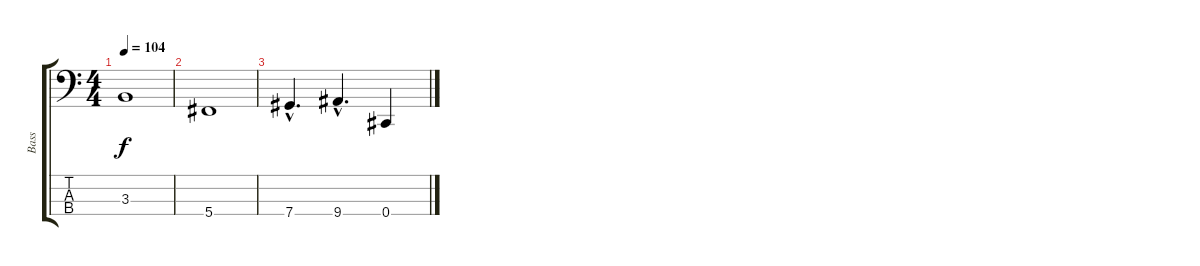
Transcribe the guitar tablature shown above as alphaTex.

\track ("Bass" "Bass") {instrument electricbassfinger}
\staff {score tabs}
\tuning (Gb2 Db2 Ab1 Db1) {hide}
\ts (4 4)
\tempo 104
\clef f4
\ks c
3.3.1{dy f} |
5.4.1 |
7.4{hac}.4{d} 9.4{hac}.4{d} 0.4.4
